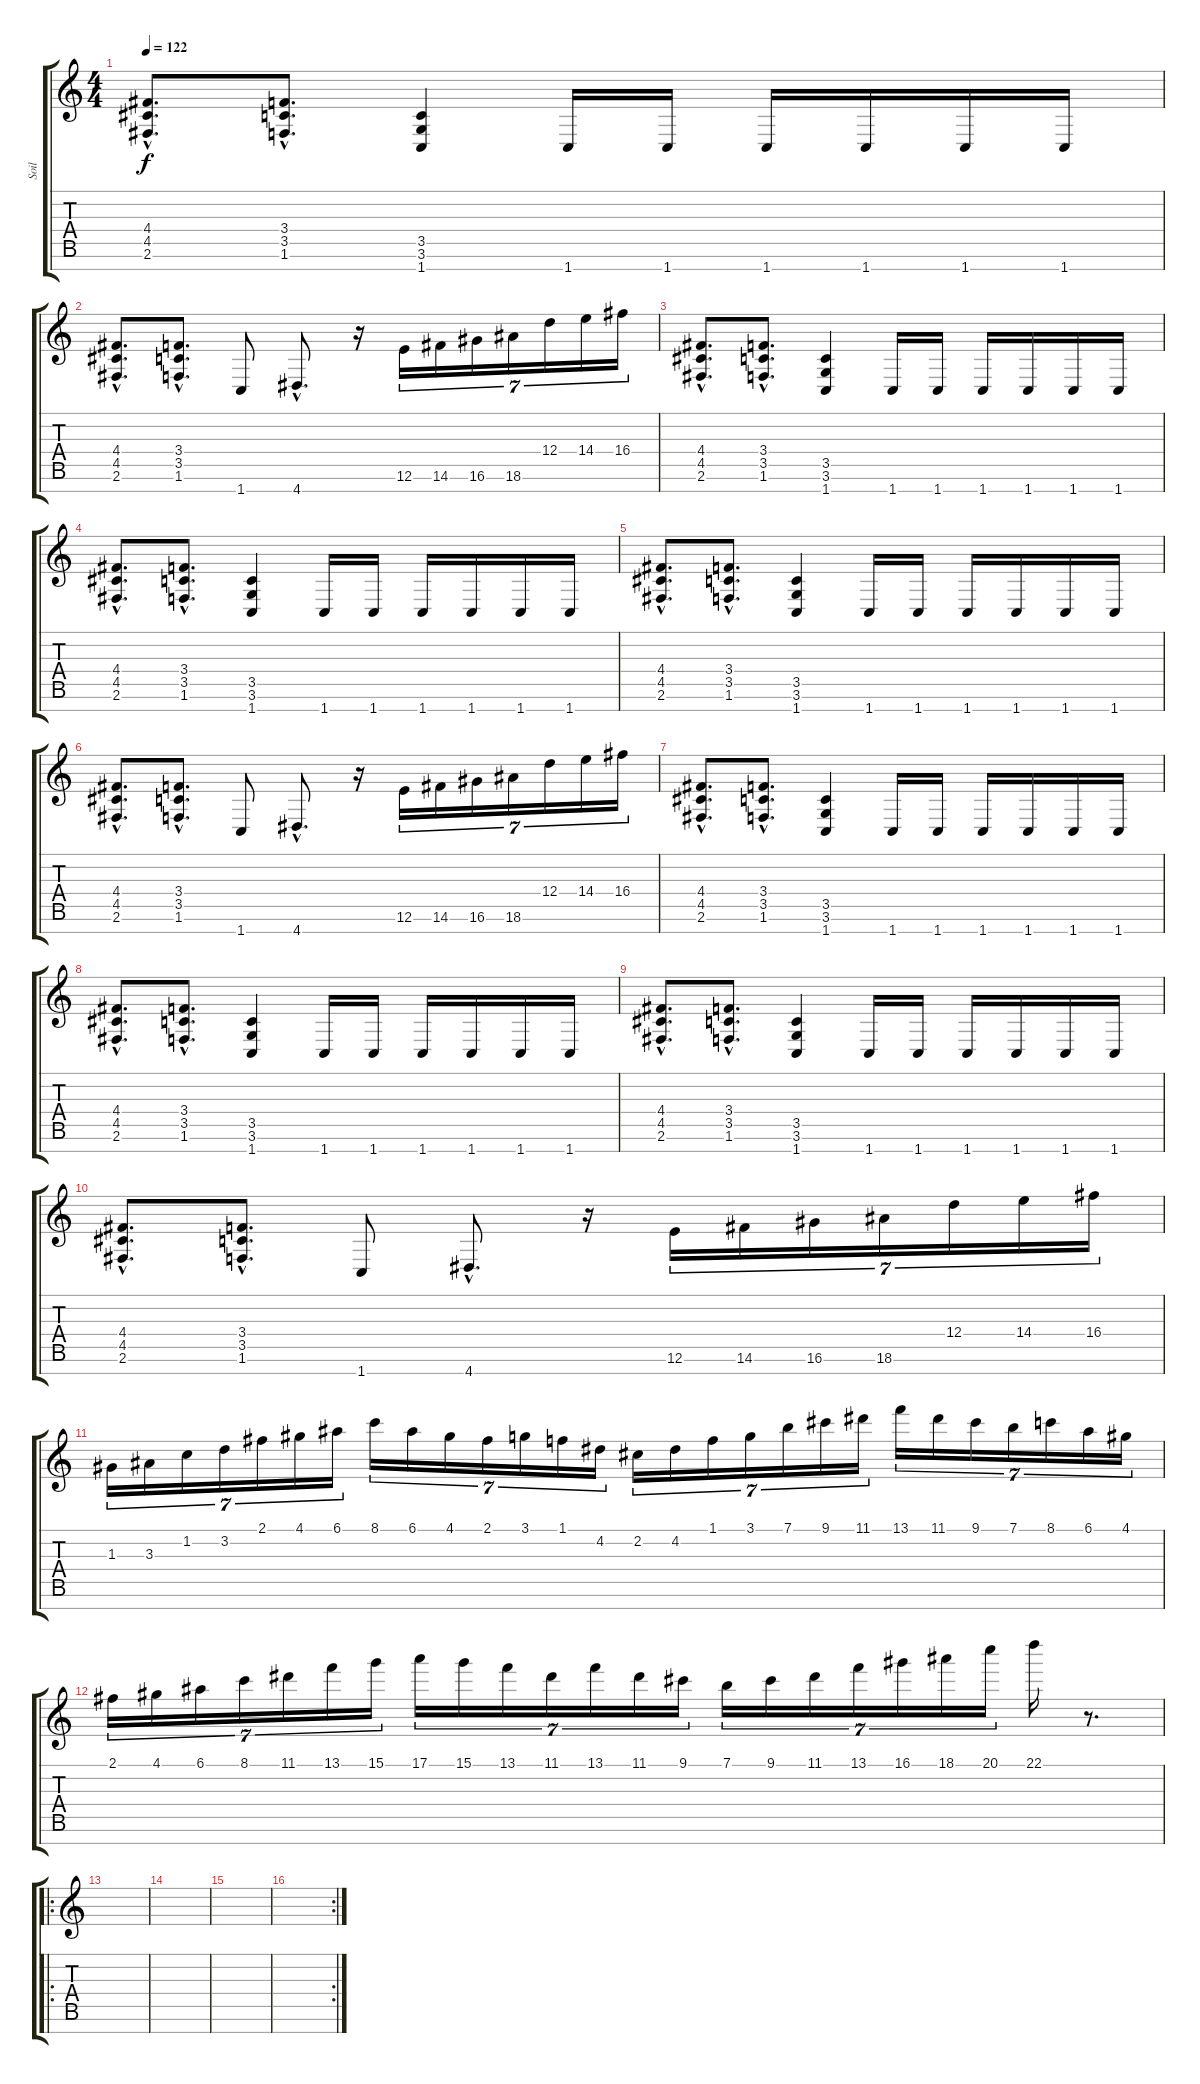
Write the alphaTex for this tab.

\track ("Soil" "Soil") {instrument overdrivenguitar}
\staff {score tabs}
\tuning (E4 B3 G3 D3 A2 E2 B1) {hide}
\ts (4 4)
\tempo 122
\clef g2
\ks c
(4.4{hac} 4.5{hac} 2.6{hac}).8{d dy f} (3.4{hac} 3.5{hac} 1.6{hac}).8{d} (3.5 3.6 1.7).4 1.7.16 1.7.16 1.7.16 1.7.16 1.7.16 1.7.16 |
(4.4{hac} 4.5{hac} 2.6{hac}).8{d} (3.4{hac} 3.5{hac} 1.6{hac}).8{d} 1.7.8 4.7{hac}.8{d} r.16 12.6.16{tu (7 4)} 14.6.16{tu (7 4)} 16.6.16{tu (7 4)} 18.6.16{tu (7 4)} 12.4.16{tu (7 4)} 14.4.16{tu (7 4)} 16.4.16{tu (7 4)} |
(4.4{hac} 4.5{hac} 2.6{hac}).8{d} (3.4{hac} 3.5{hac} 1.6{hac}).8{d} (3.5 3.6 1.7).4 1.7.16 1.7.16 1.7.16 1.7.16 1.7.16 1.7.16 |
(4.4{hac} 4.5{hac} 2.6{hac}).8{d} (3.4{hac} 3.5{hac} 1.6{hac}).8{d} (3.5 3.6 1.7).4 1.7.16 1.7.16 1.7.16 1.7.16 1.7.16 1.7.16 |
(4.4{hac} 4.5{hac} 2.6{hac}).8{d} (3.4{hac} 3.5{hac} 1.6{hac}).8{d} (3.5 3.6 1.7).4 1.7.16 1.7.16 1.7.16 1.7.16 1.7.16 1.7.16 |
(4.4{hac} 4.5{hac} 2.6{hac}).8{d} (3.4{hac} 3.5{hac} 1.6{hac}).8{d} 1.7.8 4.7{hac}.8{d} r.16 12.6.16{tu (7 4)} 14.6.16{tu (7 4)} 16.6.16{tu (7 4)} 18.6.16{tu (7 4)} 12.4.16{tu (7 4)} 14.4.16{tu (7 4)} 16.4.16{tu (7 4)} |
(4.4{hac} 4.5{hac} 2.6{hac}).8{d} (3.4{hac} 3.5{hac} 1.6{hac}).8{d} (3.5 3.6 1.7).4 1.7.16 1.7.16 1.7.16 1.7.16 1.7.16 1.7.16 |
(4.4{hac} 4.5{hac} 2.6{hac}).8{d} (3.4{hac} 3.5{hac} 1.6{hac}).8{d} (3.5 3.6 1.7).4 1.7.16 1.7.16 1.7.16 1.7.16 1.7.16 1.7.16 |
(4.4{hac} 4.5{hac} 2.6{hac}).8{d} (3.4{hac} 3.5{hac} 1.6{hac}).8{d} (3.5 3.6 1.7).4 1.7.16 1.7.16 1.7.16 1.7.16 1.7.16 1.7.16 |
(4.4{hac} 4.5{hac} 2.6{hac}).8{d} (3.4{hac} 3.5{hac} 1.6{hac}).8{d} 1.7.8 4.7{hac}.8{d} r.16 12.6.16{tu (7 4)} 14.6.16{tu (7 4)} 16.6.16{tu (7 4)} 18.6.16{tu (7 4)} 12.4.16{tu (7 4)} 14.4.16{tu (7 4)} 16.4.16{tu (7 4)} |
1.3.16{tu (7 4)} 3.3.16{tu (7 4)} 1.2.16{tu (7 4)} 3.2.16{tu (7 4)} 2.1.16{tu (7 4)} 4.1.16{tu (7 4)} 6.1.16{tu (7 4)} 8.1.16{tu (7 4)} 6.1.16{tu (7 4)} 4.1.16{tu (7 4)} 2.1.16{tu (7 4)} 3.1.16{tu (7 4)} 1.1.16{tu (7 4)} 4.2.16{tu (7 4)} 2.2.16{tu (7 4)} 4.2.16{tu (7 4)} 1.1.16{tu (7 4)} 3.1.16{tu (7 4)} 7.1.16{tu (7 4)} 9.1.16{tu (7 4)} 11.1.16{tu (7 4)} 13.1.16{tu (7 4)} 11.1.16{tu (7 4)} 9.1.16{tu (7 4)} 7.1.16{tu (7 4)} 8.1.16{tu (7 4)} 6.1.16{tu (7 4)} 4.1.16{tu (7 4)} |
2.1.16{tu (7 4)} 4.1.16{tu (7 4)} 6.1.16{tu (7 4)} 8.1.16{tu (7 4)} 11.1.16{tu (7 4)} 13.1.16{tu (7 4)} 15.1.16{tu (7 4)} 17.1.16{tu (7 4)} 15.1.16{tu (7 4)} 13.1.16{tu (7 4)} 11.1.16{tu (7 4)} 13.1.16{tu (7 4)} 11.1.16{tu (7 4)} 9.1.16{tu (7 4)} 7.1.16{tu (7 4)} 9.1.16{tu (7 4)} 11.1.16{tu (7 4)} 13.1.16{tu (7 4)} 16.1.16{tu (7 4)} 18.1.16{tu (7 4)} 20.1.16{tu (7 4)} 22.1.16 r.8{d} |
\ro
|
|
|
\rc 2
